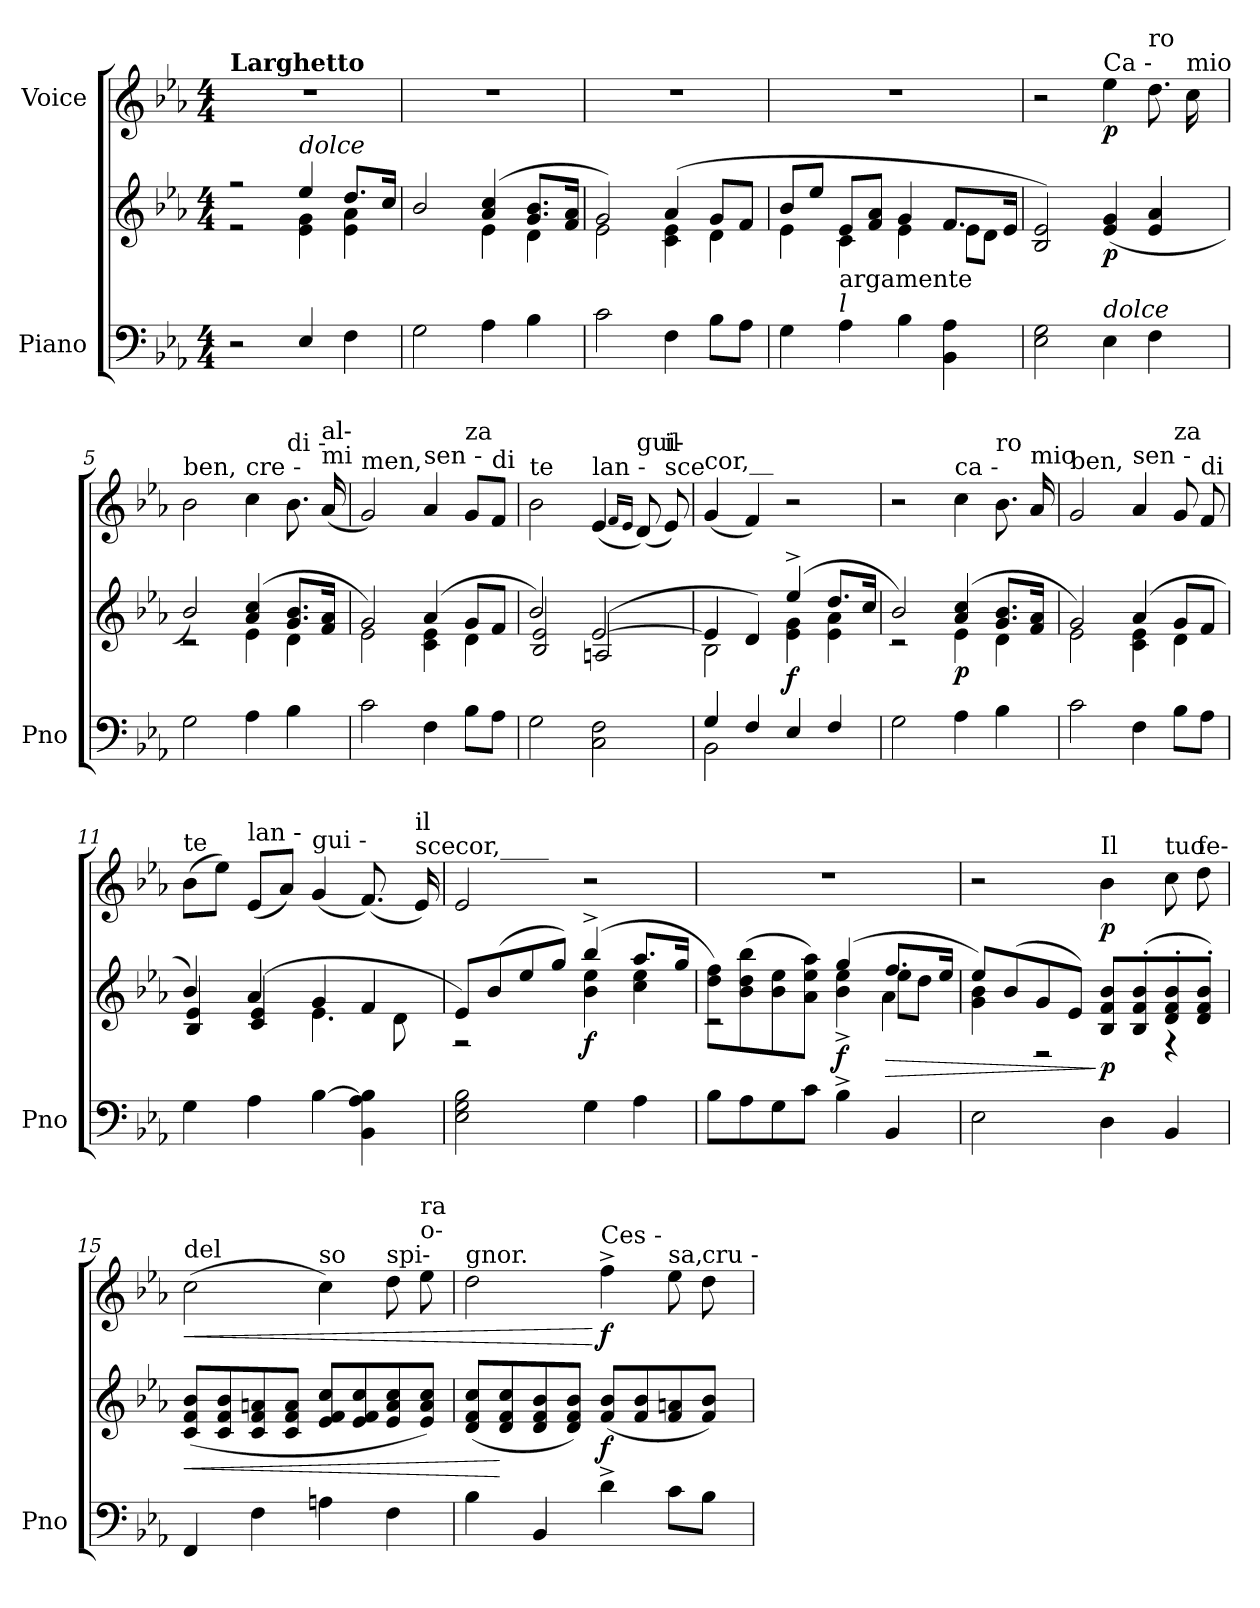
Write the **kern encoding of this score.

**kern	**kern	**dynam	**kern	**dynam
*part2	*part2	*part2	*part1	*part1
*staff3	*staff2	*staff2/3	*staff1	*staff1
*I"Piano	*	*	*I"Voice	*
*I'Pno	*	*	*	*
*clefF4	*clefG2	*	*clefG2	*
*k[b-e-a-]	*k[b-e-a-]	*	*k[b-e-a-]	*
*M4/4	*M4/4	*	*M4/4	*
=	=	=	=	=
*	*^	*	*	*
!	!	!	!	!LO:TX:a:B:t=Larghetto	!
2r	2r	2r	.	1r	.
!	!LO:TX:a:i:t=dolce	!	!	!	!
4E-/	4ee-/	4e-\ 4g\	.	.	.
4F\	8.dd/L	4e-\ 4a-\	.	.	.
.	16cc/Jk	.	.	.	.
=1	=1	=1	=1	=1	=1
2G\	2b-/	2ryy	.	1r	.
4A-\	(>4a-/ 4cc/	4e-\	.	.	.
4B-\	8.g/ 8.b-/L	4d\	.	.	.
.	16f/ 16a-/Jk	.	.	.	.
=2	=2	=2	=2	=2	=2
2c\	2g/)	2e-\	.	1r	.
4F\	(>4a-/	4c\ 4e-\	.	.	.
8B-\L	8g/L	4d\	.	.	.
8A-\J	8f/J	.	.	.	.
=3	=3	=3	=3	=3	=3
4G\	8b-/L	4e-\	.	1r	.
.	8ee-/J	.	.	.	.
!LO:TX:a:i:t=l	!	!	!	!	!
!LO:TX:a:t=argamente	!	!	!	!	!
4A-\	8e-/L	4c\	.	.	.
.	8f/ 8a-/J	.	.	.	.
4B-\	4g/	4e-\	.	.	.
4BB-\ 4A-\	8.f/L	8e-\L	.	.	.
.	.	8d\J	.	.	.
.	16e-/Jk	.	.	.	.
*	*v	*v	*	*	*
!!LO:LB:g=z
=4	=4	=4	=4	=4
2E-\ 2G\	2B-/ 2e-/)	.	2r	.
!	!	!	!LO:TX:a:t=Ca  -	!
!LO:TX:a:i:t=dolce	!	!	!	!
!	!	!LO:DY:b	!	!LO:DY:b
4E-\	(<4e-/ 4g/	p	4ee-\	p
!	!	!	!LO:TX:a:t=ro	!
4F\	4e-/ 4a-/	.	8.dd\	.
!	!	!	!LO:TX:a:t=mio	!
.	.	.	16cc\	.
=5	=5	=5	=5	=5
*	*^	*	*	*
!	!	!	!	!LO:TX:a:t=ben,	!
2G\	2b-/)	2r	.	2b-\	.
!	!	!	!	!LO:TX:a:t=cre  -	!
4A-\	(>4a-/ 4cc/	4e-\	.	4cc\	.
!	!	!	!	!LO:TX:a:t=di -	!
4B-\	8.g/ 8.b-/L	4d\	.	8.b-\	.
!	!	!	!	!LO:TX:a:t=mi	!
!	!	!	!	!LO:TX:a:t=al-	!
.	16f/ 16a-/Jk	.	.	(<16a-/	.
=6	=6	=6	=6	=6	=6
!	!	!	!	!LO:TX:a:t=men,	!
2c\	2g/)	2e-\	.	2g/)	.
!	!	!	!	!LO:TX:a:t=sen -	!
4F\	(>4a-/	4c\ 4e-\	.	4a-/	.
!	!	!	!	!LO:TX:a:t=za	!
8B-\L	8g/L	4d\	.	8g/L	.
!	!	!	!	!LO:TX:a:t=di	!
8A-\J	8f/J	.	.	8f/J	.
=7	=7	=7	=7	=7	=7
!	!	!	!	!LO:TX:a:t=te	!
2G\	2b-/)	2B-/ 2e-/	.	2b-\	.
!	!	!	!	!LO:TX:a:t=lan  -	!
2C\ 2F\	(>[2e-/	2An/	.	(<4e-/	.
.	.	.	.	16qf/LL	.
.	.	.	.	16qe-/JJ	.
!	!	!	!	!LO:TX:a:t=gui-	!
.	.	.	.	(<8d/)	.
!	!	!	!	!LO:TX:a:t=sce	!
!	!	!	!	!LO:TX:a:t=il	!
.	.	.	.	8e-/)	.
!!LO:LB:g=z
=8	=8	=8	=8	=8	=8
*^	*	*	*	*	*
!	!	!	!	!	!LO:TX:a:t=cor,__	!
4G/	2BB-\	4e-/]	2B-\	.	(<4g/	.
4F/	.	4d/)	.	.	4f/)	.
!	!	!	!	!LO:DY:b	!	!
4E-/	2ryy	(>4ee-^/	4e-\ 4g\	f	2r	.
4F/	.	8.dd/L	4e-\ 4a-\	.	.	.
.	.	16cc/Jk	.	.	.	.
*v	*v	*	*	*	*	*
=9	=9	=9	=9	=9	=9
2G\	2b-/)	2r	.	2r	.
!	!	!	!	!LO:TX:a:t=ca  -	!
!	!	!	!LO:DY:b	!	!
4A-\	(>4a-/ 4cc/	4e-\	p	4cc\	.
!	!	!	!	!LO:TX:a:t=ro	!
4B-\	8.g/ 8.b-/L	4d\	.	8.b-\	.
!	!	!	!	!LO:TX:a:t=mio	!
.	16f/ 16a-/Jk	.	.	16a-/	.
=10	=10	=10	=10	=10	=10
!	!	!	!	!LO:TX:a:t=ben,	!
2c\	2g/)	2e-\	.	2g/	.
!	!	!	!	!LO:TX:a:t=sen -	!
4F\	(>4a-/	4c\ 4e-\	.	4a-/	.
!	!	!	!	!LO:TX:a:t=za	!
8B-\L	8g/L	4d\	.	8g/	.
!	!	!	!	!LO:TX:a:t=di	!
8A-\J	8f/J	.	.	8f/	.
=11	=11	=11	=11	=11	=11
!	!	!	!	!LO:TX:a:t=te	!
4G\	4b-/)	4B-/ 4e-/	.	(>8b-\L	.
.	.	.	.	8ee-\J)	.
!	!	!	!	!LO:TX:a:t=lan  -	!
4A-\	(>4a-/	4c/ 4e-/	.	(<8e-/L	.
.	.	.	.	8a-/J)	.
!	!	!	!	!LO:TX:a:t=gui   -	!
[4B-\	4g/	4.e-\	.	(<4g/	.
4BB-\ 4A-\ 4B-\]	4f/	.	.	(<8.f/)	.
.	.	8d\	.	.	.
!	!	!	!	!LO:TX:a:t=sce	!
!	!	!	!	!LO:TX:a:t=il	!
.	.	.	.	16e-/)	.
!!LO:PB:g=z
=12	=12	=12	=12	=12	=12
!	!	!	!	!LO:TX:a:t=cor,____	!
2E-\ 2G\ 2B-\	8e-/L)	2r	.	2e-/	.
.	(>8b-/	.	.	.	.
.	8ee-/	.	.	.	.
.	8gg/J)	.	.	.	.
!	!	!	!LO:DY:b	!	!
4G\	(>4bb-^/	4b-\ 4ee-\	f	2r	.
4A-\	8.aa-/L	4cc\ 4ee-\	.	.	.
.	16gg/Jk	.	.	.	.
=13	=13	=13	=13	=13	=13
*	*	*^	*	*	*
8B-\L	8dd\ 8ff\L)	2r	2.ryy	.	1r	.
8A-\	(<8b-\ 8dd\ 8bb-\	.	.	.	.	.
8G\	8b-\ 8ee-\	.	.	.	.	.
8c\J	8a-\ 8ee-\ 8aa-\J)	.	.	.	.	.
!	!	!	!	!LO:DY:b	!	!
4B-^\	(>4gg/	4b-\^ 4ee-\^	.	f	.	.
!	!	!	!	!LO:HP:b	!	!
4BB-/	8.ff/L	8ee-\L	4a-\	>	.	.
.	.	8dd\J	.	.	.	.
.	16ee-/Jk	.	.	.	.	.
*	*	*v	*v	*	*	*
=14	=14	=14	=14	=14	=14
2E-\	8ee-/L)	4g\ 4b-\	.	2r	.
.	(>8b-/	.	.	.	.
.	8g/	2r	.	.	.
.	8e-/J)	.	.	.	.
!	!	!	!	!LO:TX:a:t=Il	!
!	!	!	!LO:DY:n=1:b	!	!LO:DY:b
4D\	8B-/ 8f/ 8b-/L	.	] p	4b-\	p
.	(>8B-/' 8f/' 8b-/'	.	.	.	.
!	!	!	!	!LO:TX:a:t=tuo	!
4BB-/	8d/' 8f/' 8b-/'	4r	.	8cc\	.
!	!	!	!	!LO:TX:a:t=fe-	!
.	8d/' 8f/' 8b-/'J)	.	.	8dd\	.
*	*v	*v	*	*	*
=15	=15	=15	=15	=15
!	!	!	!LO:TX:a:t=del	!
!	!	!LO:HP:b	!	!LO:HP:b
4FF/	(<8c/ 8f/ 8b-/L	<	(>2cc\	<
.	8c/ 8f/ 8b-/	.	.	.
4F\	8c/ 8f/ 8an/	.	.	.
.	8c/ 8f/ 8a/J	.	.	.
!	!	!	!LO:TX:a:t=so	!
4An\	8e-/ 8f/ 8cc/L	.	4cc\)	.
.	8e-/ 8f/ 8cc/	.	.	.
!	!	!	!LO:TX:a:t=spi-	!
4F\	8e-/ 8a/ 8cc/	.	8dd\	.
!	!	!	!LO:TX:a:t=o-	!
!	!	!	!LO:TX:a:t=ra	!
.	8e-/ 8a/ 8cc/J)	.	8ee-\	.
!!LO:LB:g=z
=16	=16	=16	=16	=16
!	!	!	!LO:TX:a:t=gnor.	!
4B-\	(<8d/ 8f/ 8cc/L	.	2dd\	.
.	8d/ 8f/ 8cc/	[	.	.
4BB-/	8d/ 8f/ 8b-/	.	.	.
.	8d/ 8f/ 8b-/J)	.	.	.
!	!	!	!LO:TX:a:t=Ces  -	!
!	!	!LO:DY:b	!	!LO:DY:n=1:b
4d^\	(<8f/ 8b-/L	f	4ff^\	[ f
.	8f/ 8b-/	.	.	.
!	!	!	!LO:TX:a:t=sa,	!
8c\L	8f/ 8an/	.	8ee-\	.
!	!	!	!LO:TX:a:t=cru -	!
8B-\J	8f/ 8b-/J)	.	8dd\	.
=	=	=	=	=
*-	*-	*-	*-	*-
